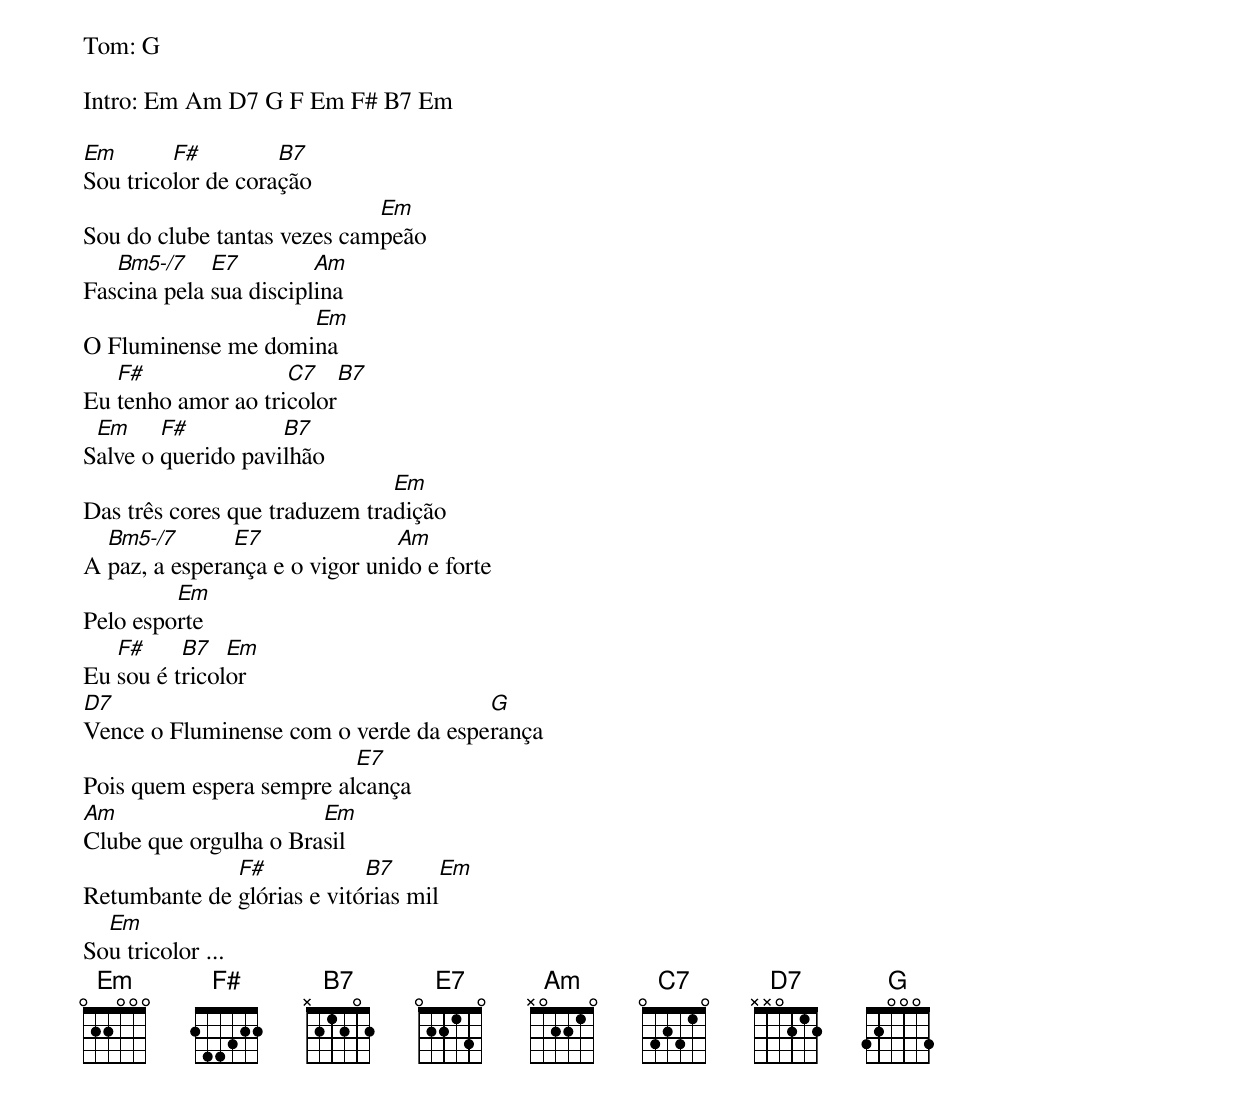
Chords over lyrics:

Tom: G

Intro: Em Am D7 G F Em F# B7 Em

Em       F#         B7
Sou tricolor de coração
                             Em
Sou do clube tantas vezes campeão
   Bm5-/7    E7         Am
Fascina pela sua disciplina
                    Em
O Fluminense me domina
   F#               C7    B7
Eu tenho amor ao tricolor
 Em     F#          B7
Salve o querido pavilhão
                               Em
Das três cores que traduzem tradição
  Bm5-/7       E7               Am
A paz, a esperança e o vigor unido e forte
         Em
Pelo esporte
   F#     B7   Em
Eu sou é tricolor
D7                                    G
Vence o Fluminense com o verde da esperança
                          E7
Pois quem espera sempre alcança
Am                     Em
Clube que orgulha o Brasil
              F#            B7       Em
Retumbante de glórias e vitórias mil
  Em
Sou tricolor ...
